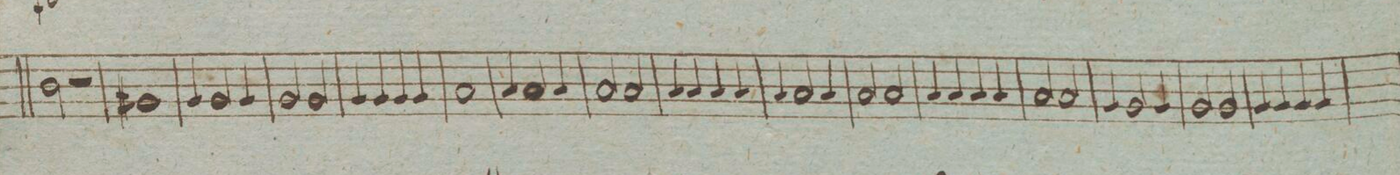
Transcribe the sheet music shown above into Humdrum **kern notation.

**kern	**dynam
*I"Clarinetto 2do in C:	*
*clefG2	*
*k[]	*
*met(c|)	*
*M4/4	*
2b\	.
2r	.
=134	=134
1g#X/	.
=135	=135
1ryy	.
=136	=136
4g/	.
2g/	.
4g/	.
=137	=137
2g/	.
2g/	.
=138	=138
4g/	.
4g/	.
4g/	.
4g/	.
=139	=139
1a/	.
=140	=140
4a/	.
2a/	.
4a/	.
=141	=141
2a/	.
2a/	.
=142	=142
4a/	.
4a/	.
4a/	.
4a/	.
=143	=143
4a/	.
2a/	.
4a/	.
=144	=144
2a/	.
2a/	.
=145	=145
4a/	.
4a/	.
4a/	.
4a/	.
=146	=146
2a/	.
2a/	.
=147	=147
4g/	.
2g/	.
4g/	.
=148	=148
2g/	.
2g/	.
=149	=149
4g/	.
4g/	.
4g/	.
4g/	.
=150	=150
*-	*-
